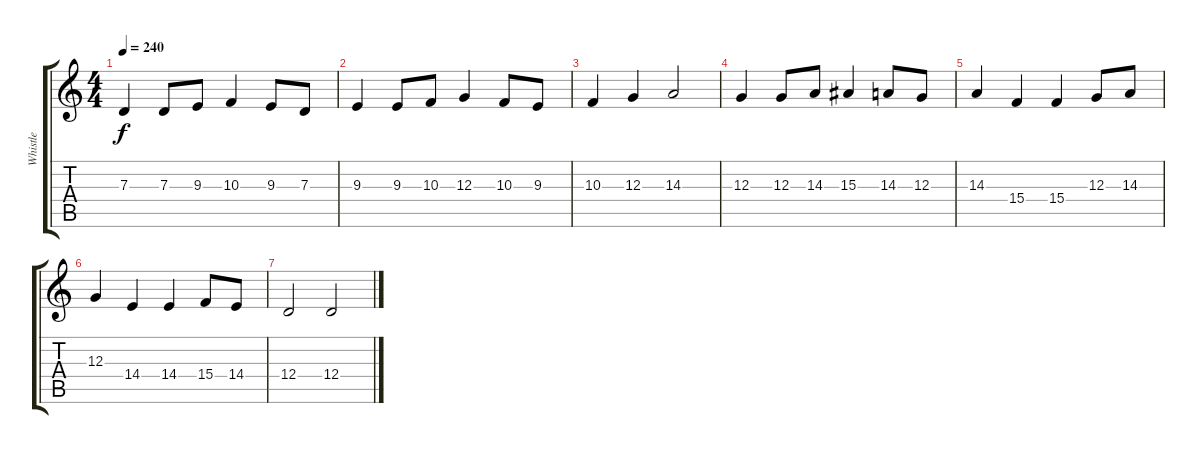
\track ("Whistle" "Whistle") {instrument flute}
\staff {score tabs}
\tuning (E4 B3 G3 D3 A2 E2) {hide}
\ts (4 4)
\tempo 240
\clef g2
\ks c
7.3.4{dy f} 7.3.8 9.3.8 10.3.4 9.3.8 7.3.8 |
9.3.4 9.3.8 10.3.8 12.3.4 10.3.8 9.3.8 |
10.3.4 12.3.4 14.3.2 |
12.3.4 12.3.8 14.3.8 15.3.4 14.3.8 12.3.8 |
14.3.4 15.4.4 15.4.4 12.3.8 14.3.8 |
12.3.4 14.4.4 14.4.4 15.4.8 14.4.8 |
12.4.2 12.4.2
